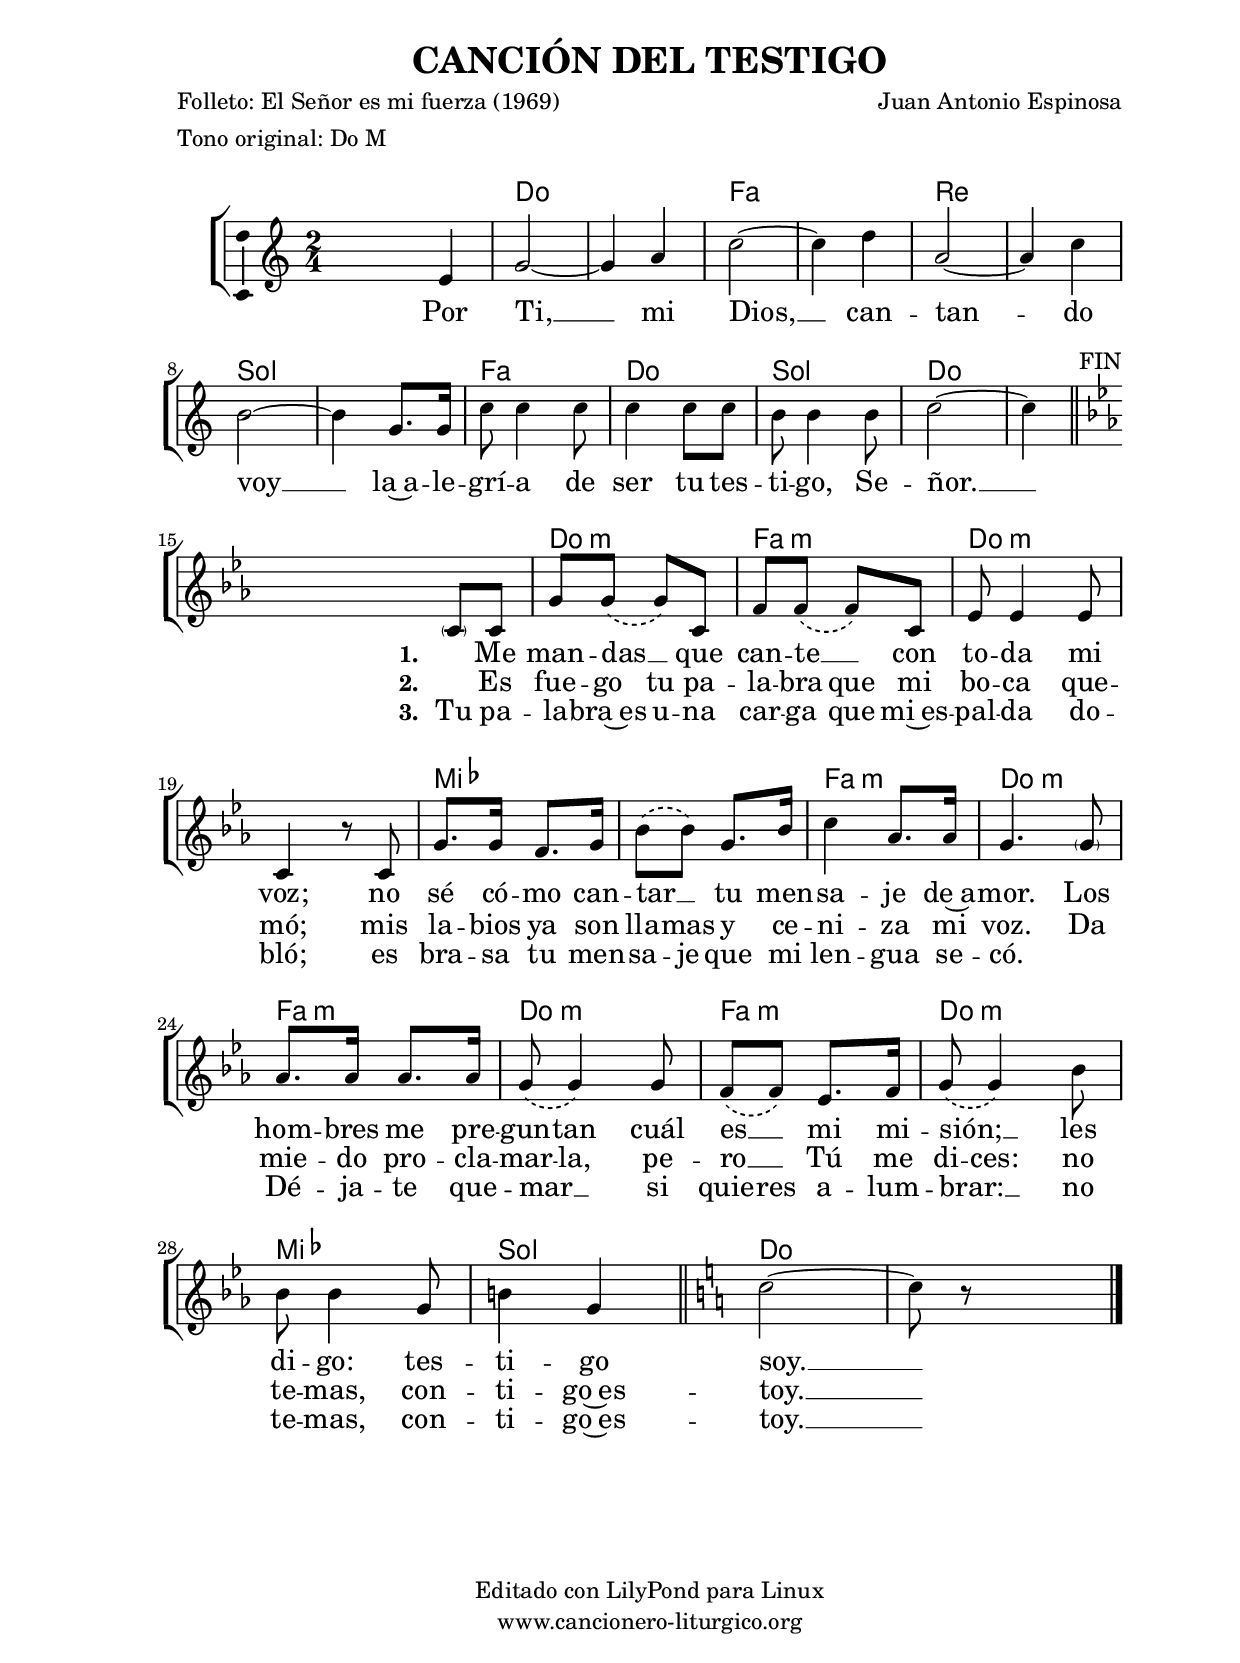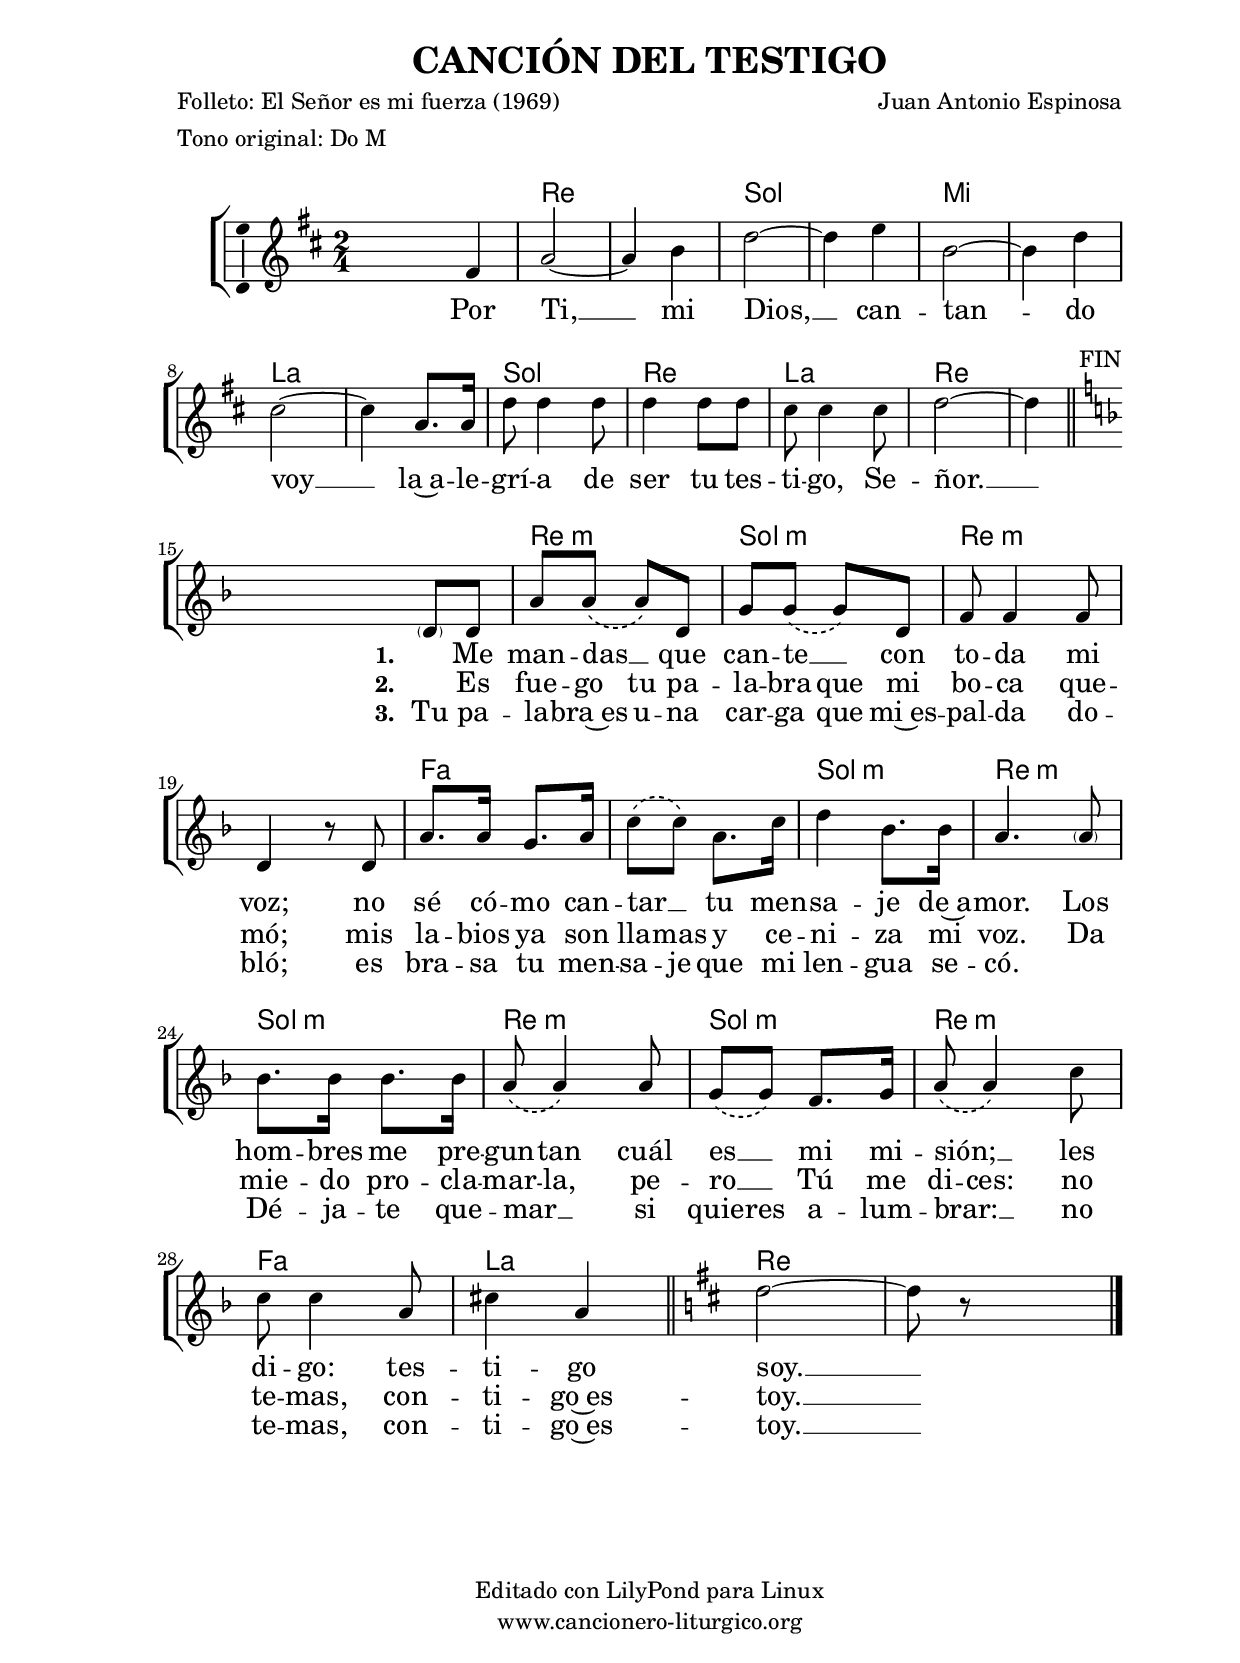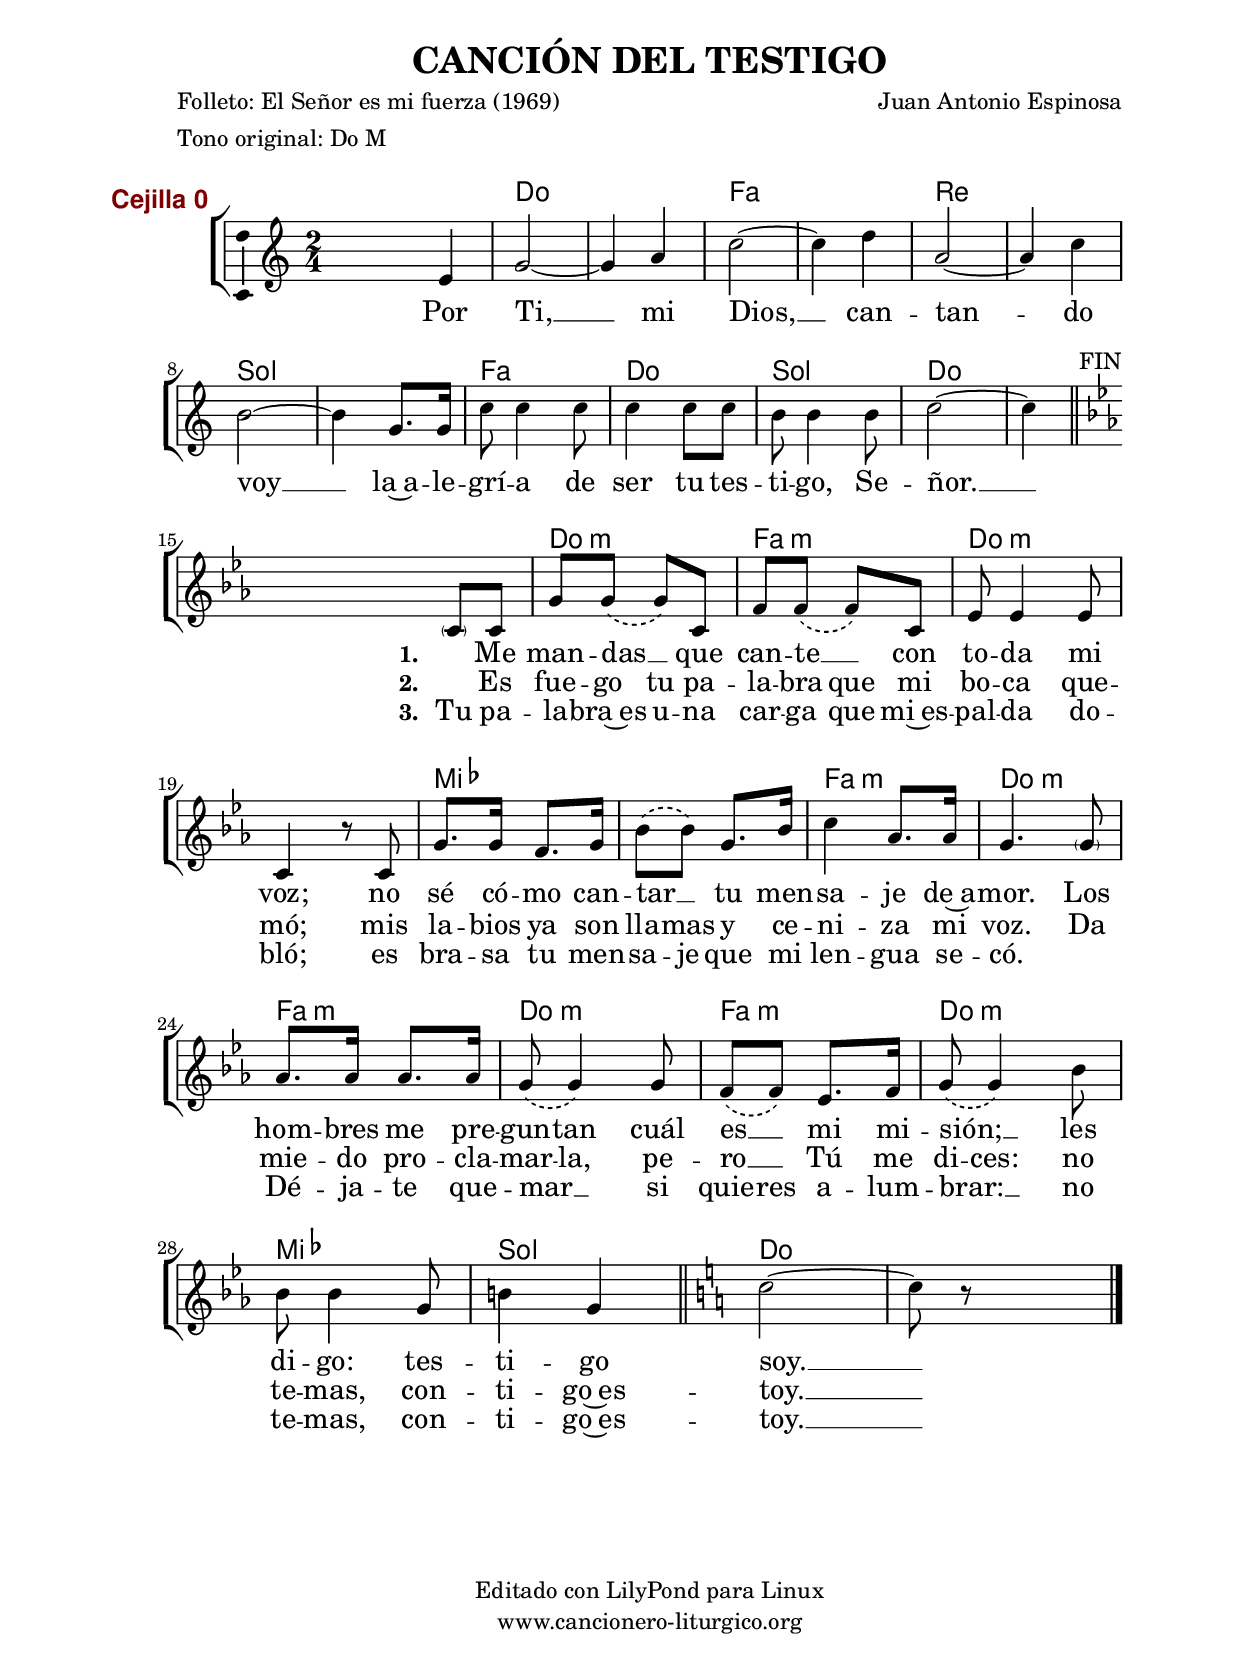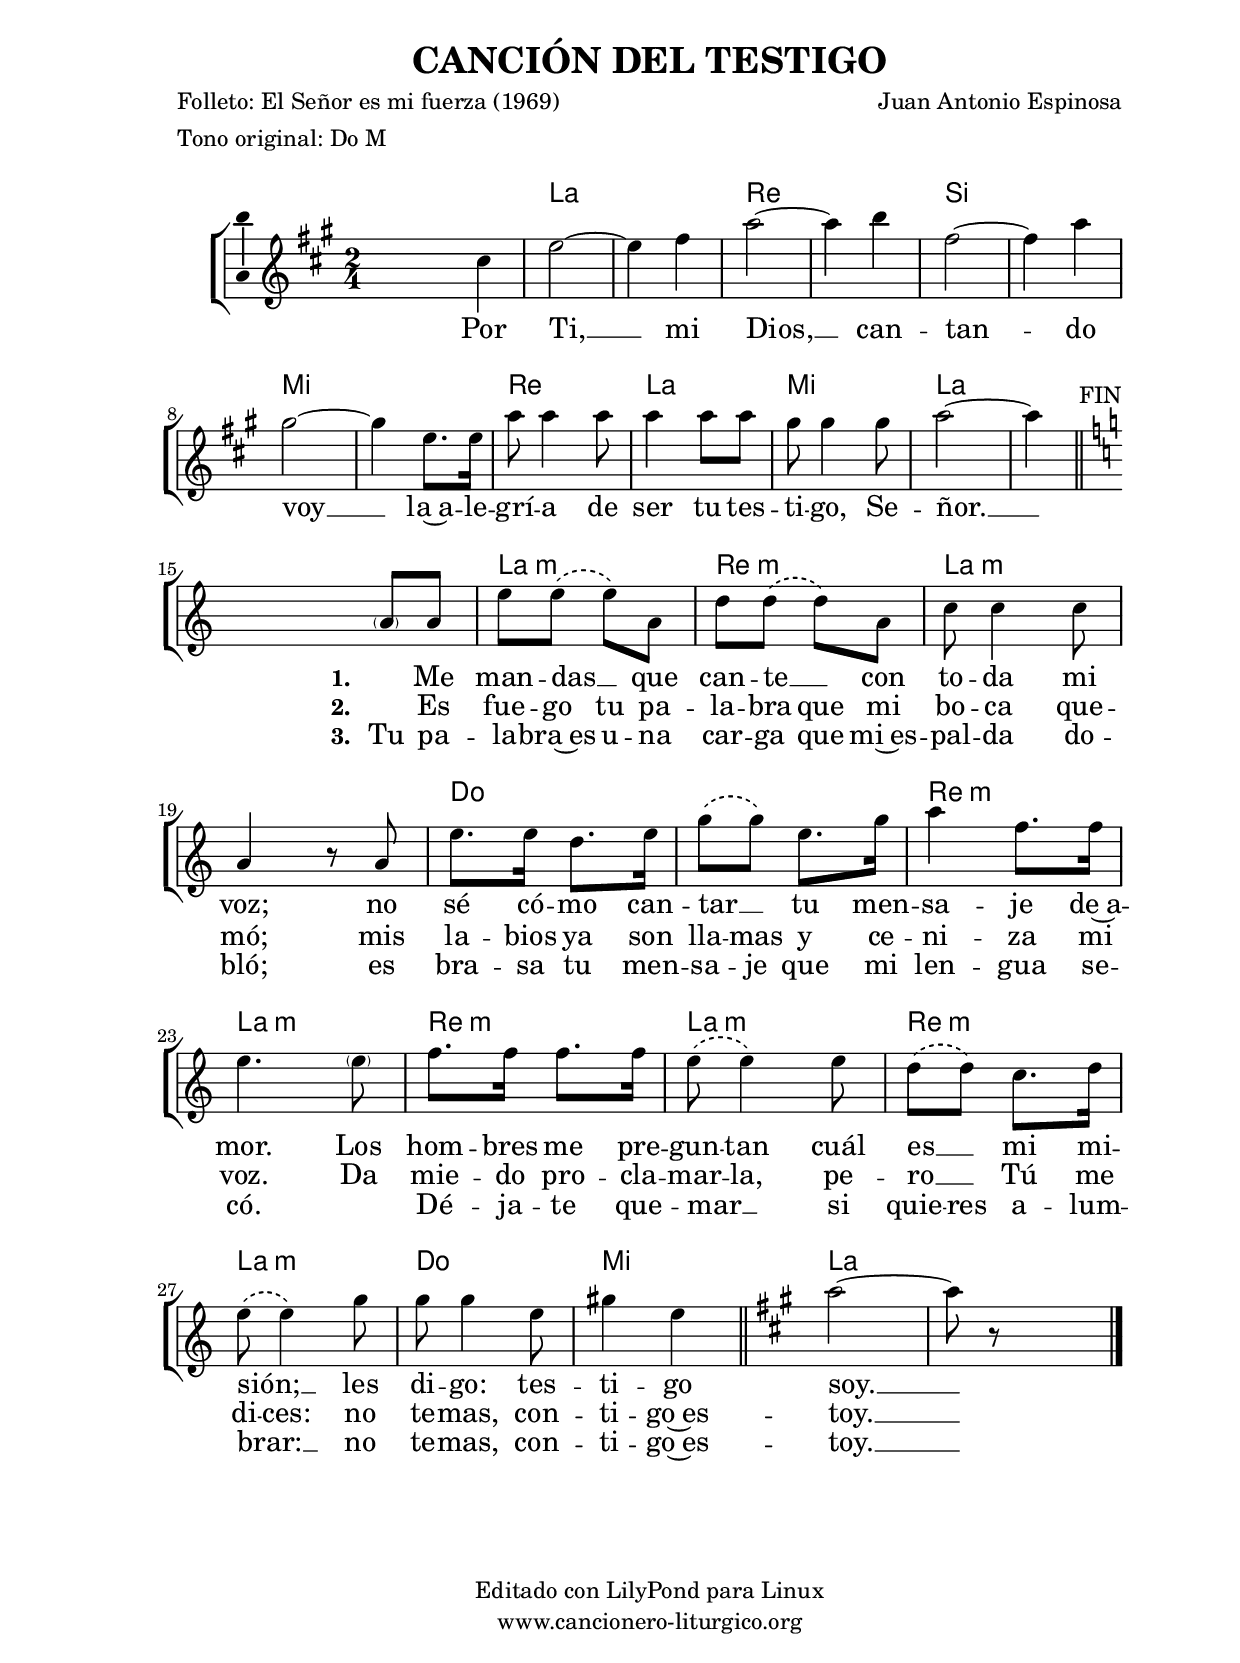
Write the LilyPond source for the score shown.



%versión de lilypond para la que se ha escrito esta partitura:
\version "2.16.0"

	%Tamaño papel
	#(set-default-paper-size "a4")
	%Tamaño partitura
	#(set-global-staff-size 20)
	%No responde al pulsar sobre una nota
	#(ly:set-option 'point-and-click #f)

%parámetros del encabezamiento:
\header {
	title = "CANCIÓN DEL TESTIGO"
	subtitle = ""
	composer = "Juan Antonio Espinosa"
	poet = "Folleto: El Señor es mi fuerza (1969)"
	meter = "Tono original: Do M"
	arranger = ""
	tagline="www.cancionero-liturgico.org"
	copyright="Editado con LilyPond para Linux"
	tiempo = ""
	usos = ""
	letra = ""
	}

	%las notas se teclearán en español:
%%%	\include "espanol.ly"

	%Tamaño partitura
	#(set-global-staff-size 20)

%parámetros asociados al papel:
\paper  {
	oddHeaderMarkup = \markup {\fill-line { \on-the-fly #not-first-page \fromproperty #'header:title \on-the-fly #not-first-page \fromproperty #'header:composer }}
	evenHeaderMarkup = \markup {\fill-line { \fromproperty #'header:composer \fromproperty #'header:title }}
	#(set-paper-size "a4")
	print-page-number = ##f
	first-page-number = 1
	print-first-page-number = ##f
%	head-separation = 3.0 \cm
	top-margin = 2.0 \cm
	bottom-margin = 0.5\cm
%%%	bottom-margin = -2.0\cm
	left-margin = 3.0 \cm
	line-width = 16.0 \cm 
	indent = 8\mm
	interscoreline = 2.\mm
	between-system-space = 15\mm
%	para que las partituras no llenen la hoja:
	ragged-bottom = ##t
%	idem para la última hoja:
	ragged-last-bottom = ##f
%	para que las partituras llenen el ancho del papel:
	ragged-last = ##f
	after-title-space = 2.5 \cm
%page-count=1
system-count=6

	%Flexible Vertical Spacing
%	markup-markup-spacing =
%	#'((basic-distance . 15) (minimum-distance . 15) (padding . 3))
	markup-system-spacing =
	#'((basic-distance . 15) (minimum-distance . 15) (padding . 3))
	system-system-spacing =
	#'((basic-distance . 15) (minimum-distance . 15) (padding . 3))
	score-system-spacing =
	#'((basic-distance . 15) (minimum-distance . 15) (padding . 5))
%	top-system-spacing = % header
%	#'((basic-distance . 8) (minimum-distance . 0) (padding . 0))
%	top-markup-spacing =
%	#'((basic-distance . 20) (minimum-distance . 20) (padding . 0))
	last-bottom-spacing = % footer
	#'((basic-distance . 5) (minimum-distance . 5) (padding . 0))
%	score-markup-spacing =
%	#'((basic-distance . 16) (minimum-distance . 13) (padding . 0))

	}


%parámetros que afectan a toda la partitura:
global =  {
	%clave de sol (G):
	\clef G
%	\transpose c a
	%armadura:
	\key c \major
	\tempo 4=125
	\set Score.tempoHideNote = ##t
	}


acordes = {
	\italianChords
	\chordmode {
%	\transpose c a
{

s2 c2 s f s d s g s f c g c s

s c:m f:m c:m s ees s f:m c:m f:m c:m f:m c:m ees g c

	}
	}
}


melodia = 
%	\transpose c a
{
	\relative c'{

	\time 2/4

\phrasingSlurDashed

s4 e4
g2~
g4 a
c2~
c4 d
a2~
a4 c
\break
b2~
b4 g8. g16
c8 c4 c8
c4 c8 c
b8 b4 b8
c2~
c4 s4^"FIN"

\bar "||"
\break
\key c \minor

s4 \parenthesize c,8 c
g'8 g8 \(g8\) c,8
f8 f8 \(f8\) c8
ees8 ees4 ees8
c4 r8 c8
g'8. g16 f8. g16
bes8 \(bes\) g8. bes16
c4 aes8. aes16
g4. \parenthesize g8
aes8. aes16 aes8. aes16
g8 \(g4\) g8
f8 \(f8\) ees8. f16
g8 \(g4\) bes8
bes8 bes4 g8
b4 g

\bar "||"
\key c \major

c2~
c8 r8 s4

	\bar "|."
	}
	}


texto = \lyricmode {
Por Ti, __ mi Dios, __ can -- tan -- do voy __
la~a -- le -- grí -- a de ser tu tes -- ti -- go, Se -- ñor. __

\set stanza =#"1. " "  " Me man -- das __ _ que can -- te __ _
con to -- da mi voz;
no sé có -- mo can -- tar __ _
tu men -- sa -- je de~a -- mor.
Los hom -- bres me pre -- gun -- tan
cuál es __ _ mi mi -- sión; __ _
les di -- go: tes -- ti -- go soy. __

	}

textodos = \lyricmode {
\skip1 \skip1 \skip1 \skip1 \skip1
\skip1 \skip1 \skip1 \skip1 \skip1
\skip1 \skip1 \skip1 \skip1 \skip1
\skip1 \skip1 \skip1 \skip1 \skip1

\set stanza =#"2. " \skip1 Es fue -- go tu pa -- la -- bra
que mi bo -- ca que -- mó;
mis la -- bios ya son lla -- mas
y ce -- ni -- za mi voz.
Da mie -- do pro -- cla -- mar -- la,
pe -- ro __ _ Tú me di -- ces:
no te -- mas, con -- ti -- go~es -- toy. __

	}

textotres = \lyricmode {
\skip1 \skip1 \skip1 \skip1 \skip1
\skip1 \skip1 \skip1 \skip1 \skip1
\skip1 \skip1 \skip1 \skip1 \skip1
\skip1 \skip1 \skip1 \skip1 \skip1

\set stanza =#"3. " Tu pa -- la -- bra~es u -- na car -- ga
que mi~es -- pal -- da do -- bló;
es bra -- sa tu men -- sa -- je
que mi len -- gua se -- có.
\skip1 Dé -- ja -- te que -- mar __ _
si quie -- res a -- lum -- brar: __ _
no te -- mas, con -- ti -- go~es -- toy. __

	}

acordesStaff = \context ChordNames = acordesStaff <<
	\set chordChanges = ##t
	\acordes
	>>


%%%%%%%%%%%%%%%%%%%%%%%%%%%%%%%%%%% CEJILLA %%%%%%%%%%%%%%%%%%%%%%%%%%%%%%%%%%%
acordescejilla = {
%%%	\override ChordNames.ChordName #'font-size = #-1
%%%	\override ChordNames.ChordName #'font-series = #'bold
	\transpose c c {
		\acordes
		}
	}

acordescejillaStaff = \context ChordNames = acordescejillaStaff <<
	\set Staff.instrumentName = \markup \with-color #darkred \larger \bold \sans "Cejilla 0"
	\set chordChanges = ##t
	\acordescejilla
	>>
%%%%%%%%%%%%%%%%%%%%%%%%%%%%%%%%%%% CEJILLA %%%%%%%%%%%%%%%%%%%%%%%%%%%%%%%%%%%


vozStaff = \context Voice = vozStaff
\with {\consists "Ambitus_engraver"}
<<
%	\set Staff.instrumentName = ""
%	\set Staff.shortInstrumentName = ""
%	\set Staff.midiInstrument = #"clarinet"
%	\set Staff.midiInstrument = #"cello"
	\set Staff.midiInstrument = #"flute"
%	\set Staff.midiInstrument = #"electric guitar (jazz)"
%	\set Staff.midiInstrument = #"english horn"
%	\set Staff.midiInstrument = #"violin"
%	\set Staff.midiInstrument = #"glockenspiel"
	\set Staff.midiMinimumVolume = #0.7
	\set Staff.midiMaximumVolume = #0.9
	\global
	\melodia
	>>


textoStaff = \context Lyrics = textoStaff <<
	\lyricsto vozStaff \texto
	>>

textodosStaff = \context Lyrics = textodosStaff <<
	\lyricsto vozStaff \textodos
	>>

textotresStaff = \context Lyrics = textotresStaff <<
	\lyricsto vozStaff \textotres
	>>

\book {
	\score {
		\context ChoirStaff {
			\override StaffGroup.SystemStartBracket #'collapse-height = #1
			\override Score.SystemStartBar #'collapse-height = #1
			<<
			\acordesStaff
			\vozStaff
			\textoStaff
			\textodosStaff
			\textotresStaff
			>>
			}
		\layout {
	    		\context {
				\Lyrics
				\override LyricText #'font-size = #2
				}
	   		 \context {
				\Score
				\override StaffSymbol #'staff-space = #(magstep +3)
				}
			}
		}
	\score {
		\unfoldRepeats
		\context ChoirStaff {
			<<
			\acordesStaff
			\vozStaff
			>>
			}
		\midi {
	  		\context {
	  			\Score
				tempoWholesPerMinute = #(ly:make-moment 70 4)
				}
			}
		}
	}


%Partitura para guitarra
#(define output-suffix "G")
\book {
	\score {
		\context ChoirStaff {
			\override StaffGroup.SystemStartBracket #'collapse-height = #1
			\override Score.SystemStartBar #'collapse-height = #1
			<<
			\acordescejillaStaff
			\vozStaff
			\textoStaff
			\textodosStaff
			\textotresStaff
			>>
			}
		\layout {
%%%%%%%%%%%%%%%%%%%%%%%%%%%%%%%%%%% CEJILLA %%%%%%%%%%%%%%%%%%%%%%%%%%%%%%%%%%%
			\context {
				\ChordNames \consists Instrument_name_engraver
				}
%%%%%%%%%%%%%%%%%%%%%%%%%%%%%%%%%%% CEJILLA %%%%%%%%%%%%%%%%%%%%%%%%%%%%%%%%%%%
	    		\context {
				\Lyrics
				\override LyricText #'font-size = #2
				}
	   		 \context {
				\Score
				\override StaffSymbol #'staff-space = #(magstep +3)
				}
			}
		}
	}


#(define output-suffix "C")
\book {
	\score {
		\context ChoirStaff {
			\override StaffGroup.SystemStartBracket #'collapse-height = #1
			\override Score.SystemStartBar #'collapse-height = #1
\transpose c d
			<<
			\acordesStaff
			\vozStaff
			\textoStaff
			\textodosStaff
			\textotresStaff
			>>
			}
		\layout {
	    		\context {
				\Lyrics
				\override LyricText #'font-size = #2
				}
	   		 \context {
				\Score
				\override StaffSymbol #'staff-space = #(magstep +3)
				}
			}
		}
	}


#(define output-suffix "S")
\book {
	\score {
		\context ChoirStaff {
			\override StaffGroup.SystemStartBracket #'collapse-height = #1
			\override Score.SystemStartBar #'collapse-height = #1
\transpose c a
			<<
			\acordesStaff
			\vozStaff
			\textoStaff
			\textodosStaff
			\textotresStaff
			>>
			}
		\layout {
	    		\context {
				\Lyrics
				\override LyricText #'font-size = #2
				}
	   		 \context {
				\Score
				\override StaffSymbol #'staff-space = #(magstep +3)
				}
			}
		}
	}


